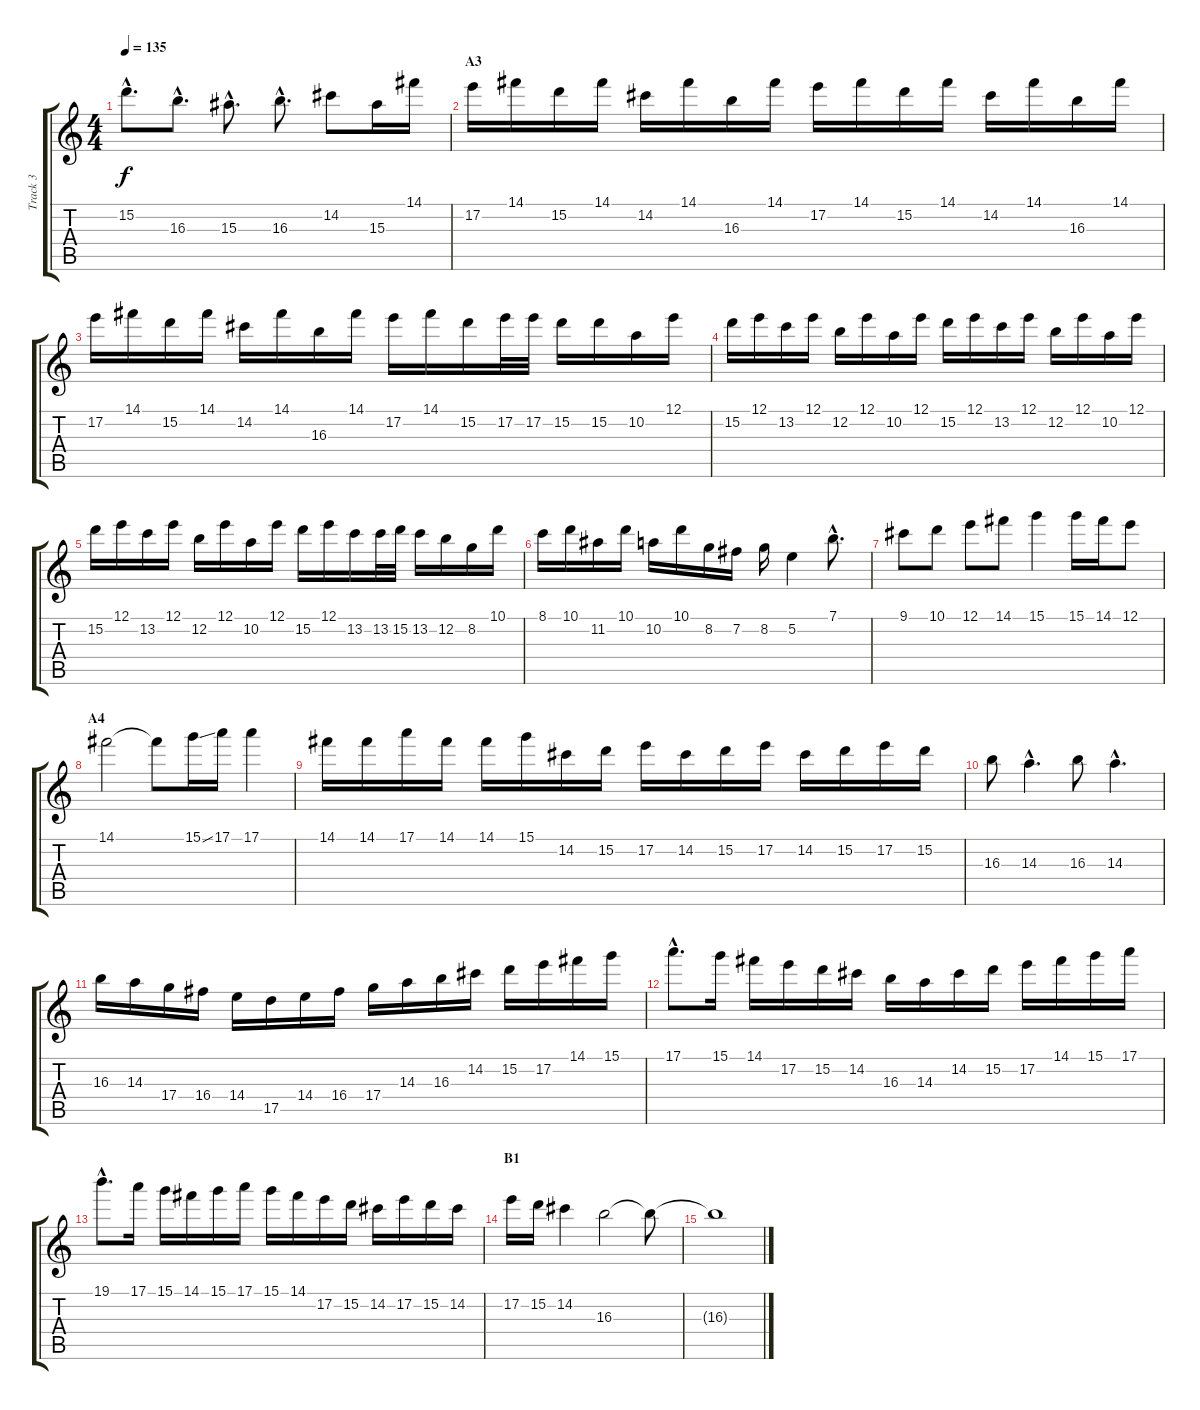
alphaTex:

\track ("Track 3" "Track 3") {instrument overdrivenguitar}
\staff {score tabs}
\tuning (E4 B3 G3 D3 A2 E2) {hide}
\ts (4 4)
\tempo 135
\clef g2
\ks c
15.2{hac}.8{d dy f} 16.3{hac}.8{d} 15.3{hac}.8{d} 16.3{hac}.8{d} 14.2.8 15.3.16 14.1.16 |
\section ("" "A3")
17.2.16 14.1.16 15.2.16 14.1.16 14.2.16 14.1.16 16.3.16 14.1.16 17.2.16 14.1.16 15.2.16 14.1.16 14.2.16 14.1.16 16.3.16 14.1.16 |
17.2.16 14.1.16 15.2.16 14.1.16 14.2.16 14.1.16 16.3.16 14.1.16 17.2.16 14.1.16 15.2.16 17.2.32 17.2.32 15.2.16 15.2.16 10.2.16 12.1.16 |
15.2.16 12.1.16 13.2.16 12.1.16 12.2.16 12.1.16 10.2.16 12.1.16 15.2.16 12.1.16 13.2.16 12.1.16 12.2.16 12.1.16 10.2.16 12.1.16 |
15.2.16 12.1.16 13.2.16 12.1.16 12.2.16 12.1.16 10.2.16 12.1.16 15.2.16 12.1.16 13.2.16 13.2.32 15.2.32 13.2.16 12.2.16 8.2.16 10.1.16 |
8.1.16 10.1.16 11.2.16 10.1.16 10.2.16 10.1.16 8.2.16 7.2.16 8.2.16 5.2.4 7.1{hac}.8{d} |
9.1.8 10.1.8 12.1.8 14.1.8 15.1.4 15.1.16 14.1.16 12.1.8 |
\section ("" "A4")
14.1.2 14.1{t}.8 15.1{ss}.16 17.1.16 17.1.4 |
14.1.16 14.1.16 17.1.16 14.1.16 14.1.16 15.1.16 14.2.16 15.2.16 17.2.16 14.2.16 15.2.16 17.2.16 14.2.16 15.2.16 17.2.16 15.2.16 |
16.3.8 14.3{hac}.4{d} 16.3.8 14.3{hac}.4{d} |
16.3.16 14.3.16 17.4.16 16.4.16 14.4.16 17.5.16 14.4.16 16.4.16 17.4.16 14.3.16 16.3.16 14.2.16 15.2.16 17.2.16 14.1.16 15.1.16 |
17.1{hac}.8{d} 15.1.16 14.1.16 17.2.16 15.2.16 14.2.16 16.3.16 14.3.16 14.2.16 15.2.16 17.2.16 14.1.16 15.1.16 17.1.16 |
19.1{hac}.8{d} 17.1.16 15.1.16 14.1.16 15.1.16 17.1.16 15.1.16 14.1.16 17.2.16 15.2.16 14.2.16 17.2.16 15.2.16 14.2.16 |
\section ("" "B1")
17.2.16 15.2.16 14.2.4 16.3.2 16.3{t}.8 |
16.3{t}.1
